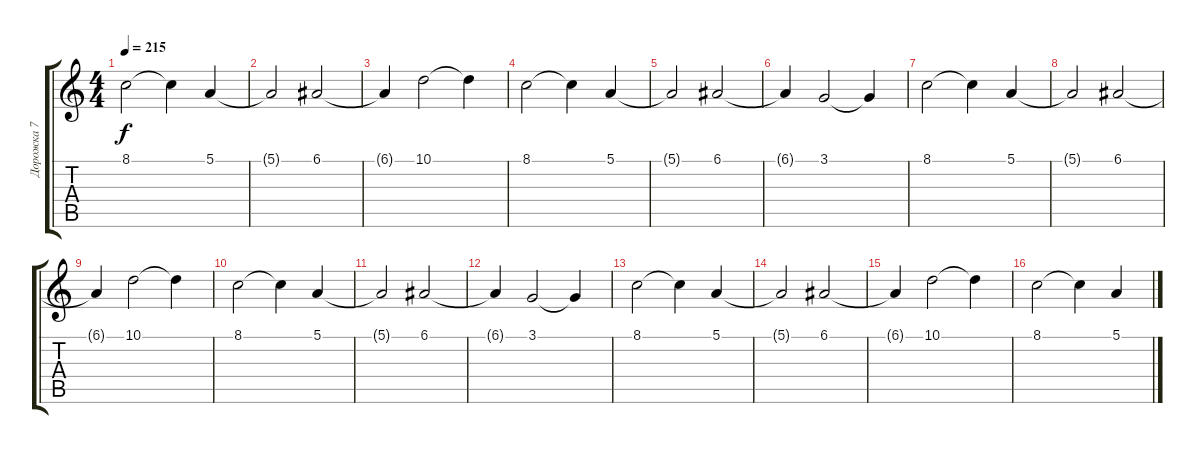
\track ("Дорожка 7" "Дорожка 7") {instrument acousticgrandpiano}
\staff {score tabs}
\tuning (E4 B3 G3 D3 A2 E2) {hide}
\ts (4 4)
\tempo 215
\clef g2
\ks c
8.1.2{dy f} 8.1{t}.4 5.1.4 |
5.1{t}.2 6.1.2 |
6.1{t}.4 10.1.2 10.1{t}.4 |
8.1.2 8.1{t}.4 5.1.4 |
5.1{t}.2 6.1.2 |
6.1{t}.4 3.1.2 3.1{t}.4 |
8.1.2 8.1{t}.4 5.1.4 |
5.1{t}.2 6.1.2 |
6.1{t}.4 10.1.2 10.1{t}.4 |
8.1.2 8.1{t}.4 5.1.4 |
5.1{t}.2 6.1.2 |
6.1{t}.4 3.1.2 3.1{t}.4 |
8.1.2 8.1{t}.4 5.1.4 |
5.1{t}.2 6.1.2 |
6.1{t}.4 10.1.2 10.1{t}.4 |
8.1.2 8.1{t}.4 5.1.4
